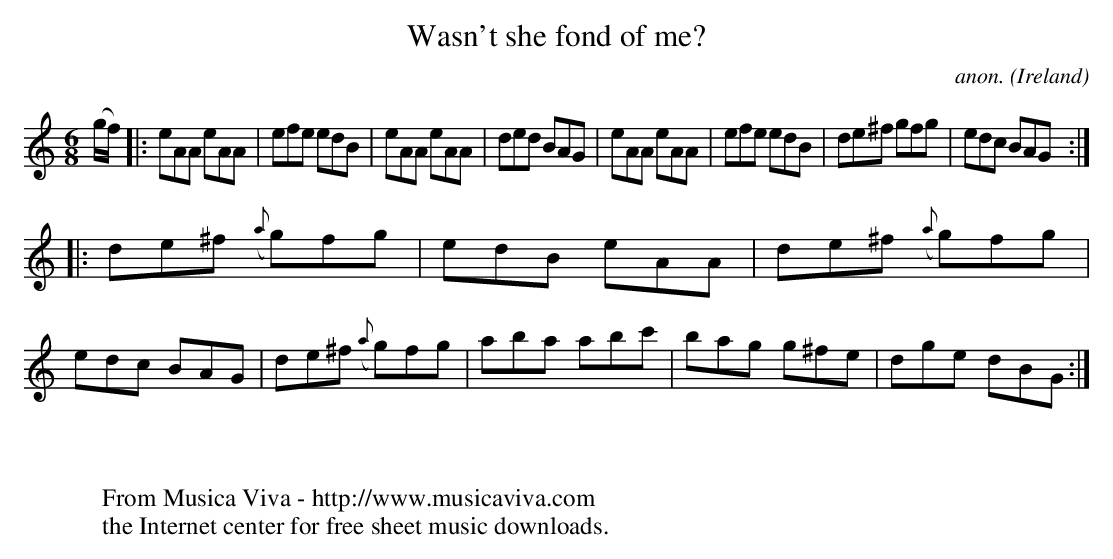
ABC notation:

X:1
T:Wasn't she fond of me?
C:anon.
O:Ireland
M:6/8
L:1/8
K:Am
(g/f/)|:eAA eAA|efe edB|eAA eAA|ded BAG|eAA eAA|efe edB|de^f gfg|edc BAG:|
|:de^f ({a}g)fg|edB eAA|de^f ({a}g)fg|edc BAG|de^f ({a}g)fg|aba abc'|bag g^fe|dge dBG:|
W:
W:
W: From Musica Viva - http://www.musicaviva.com
W: the Internet center for free sheet music downloads.
